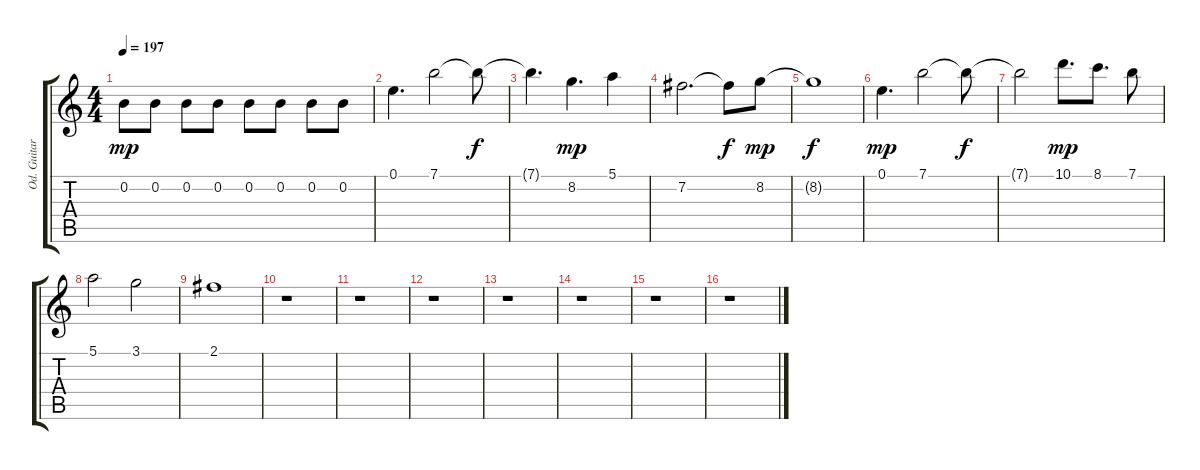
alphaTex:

\track ("Od. Guitar 1" "Od. Guitar") {instrument overdrivenguitar}
\staff {score tabs}
\tuning (E4 B3 G3 D3 A2 E2) {hide}
\ts (4 4)
\tempo 197
\clef g2
\ks c
0.2.8{dy mp} 0.2.8 0.2.8 0.2.8 0.2.8 0.2.8 0.2.8 0.2.8 |
0.1.4{d} 7.1.2 7.1{t}.8{dy f} |
7.1{t}.4{d} 8.2.4{d dy mp} 5.1.4 |
7.2.2{d} 7.2{t}.8{dy f} 8.2.8{dy mp} |
8.2{t}.1{dy f} |
0.1.4{d dy mp} 7.1.2 7.1{t}.8{dy f} |
7.1{t}.2 10.1.8{d dy mp} 8.1.8{d} 7.1.8 |
5.1.2 3.1.2 |
2.1.1 |
r.1 |
r.1 |
r.1 |
r.1 |
r.1 |
r.1 |
r.1
